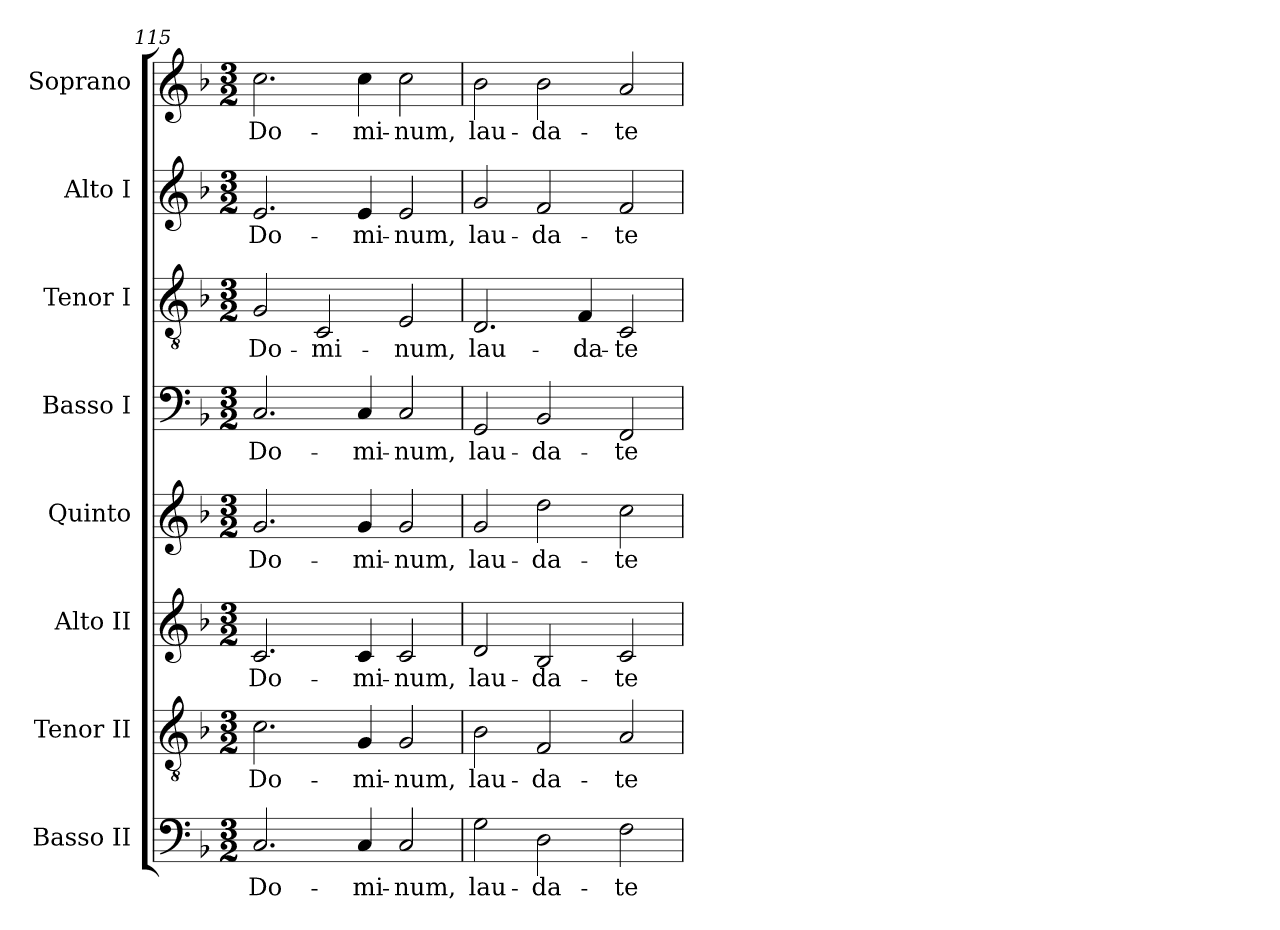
**kern	**text	**kern	**text	**kern	**text	**kern	**text	**kern	**text	**kern	**text	**kern	**text	**kern	**text
*part8	*part8	*part7	*part7	*part6	*part6	*part5	*part5	*part4	*part4	*part3	*part3	*part2	*part2	*part1	*part1
*staff8	*staff8	*staff7	*staff7	*staff6	*staff6	*staff5	*staff5	*staff4	*staff4	*staff3	*staff3	*staff2	*staff2	*staff1	*staff1
*I"Basso II	*	*I"Tenor II	*	*I"Alto II	*	*I"Quinto	*	*I"Basso I	*	*I"Tenor I	*	*I"Alto I	*	*I"Soprano	*
*I'B. 2	*	*I'T. 2	*	*I'A. 2	*	*I'Q.	*	*I'B. 1	*	*I'T. 1	*	*I'A. 1	*	*I'S.	*
!!LO:PB:g=z
*clefF4	*	*clefGv2	*	*clefG2	*	*clefG2	*	*clefF4	*	*clefGv2	*	*clefG2	*	*clefG2	*
*	*	*ITrd7c12	*	*	*	*	*	*	*	*ITrd7c12	*	*	*	*	*
*k[b-]	*	*k[b-]	*	*k[b-]	*	*k[b-]	*	*k[b-]	*	*k[b-]	*	*k[b-]	*	*k[b-]	*
*F:	*	*F:	*	*F:	*	*F:	*	*F:	*	*F:	*	*F:	*	*F:	*
*M3/2	*	*M3/2	*	*M3/2	*	*M3/2	*	*M3/2	*	*M3/2	*	*M3/2	*	*M3/2	*
=115	=115	=115	=115	=115	=115	=115	=115	=115	=115	=115	=115	=115	=115	=115	=115
!	!LO:LY:b:color=#000000	!	!	!	!	!	!	!	!	!	!	!	!	!	!
!	!	!	!LO:LY:b:color=#000000	!	!	!	!	!	!	!	!	!	!	!	!
!	!	!	!	!	!LO:LY:b:color=#000000	!	!	!	!	!	!	!	!	!	!
!	!	!	!	!	!	!	!LO:LY:b:color=#000000	!	!	!	!	!	!	!	!
!	!	!	!	!	!	!	!	!	!LO:LY:b:color=#000000	!	!	!	!	!	!
!	!	!	!	!	!	!	!	!	!	!	!LO:LY:b:color=#000000	!	!	!	!
!	!	!	!	!	!	!	!	!	!	!	!	!	!LO:LY:b:color=#000000	!	!
!	!	!	!	!	!	!	!	!	!	!	!	!	!	!	!LO:LY:b:color=#000000
2.Ci/	Do-	2.Ci\	Do-	2.ci/	Do-	2.gi/	Do-	2.Ci/	Do-	2GGi/	Do-	2.ei/	Do-	2.cci\	Do-
!	!	!	!	!	!	!	!	!	!	!	!LO:LY:b:color=#000000	!	!	!	!
.	.	.	.	.	.	.	.	.	.	2CCi/	-mi-	.	.	.	.
!	!LO:LY:b:color=#000000	!	!	!	!	!	!	!	!	!	!	!	!	!	!
!	!	!	!LO:LY:b:color=#000000	!	!	!	!	!	!	!	!	!	!	!	!
!	!	!	!	!	!LO:LY:b:color=#000000	!	!	!	!	!	!	!	!	!	!
!	!	!	!	!	!	!	!LO:LY:b:color=#000000	!	!	!	!	!	!	!	!
!	!	!	!	!	!	!	!	!	!LO:LY:b:color=#000000	!	!	!	!	!	!
!	!	!	!	!	!	!	!	!	!	!	!	!	!LO:LY:b:color=#000000	!	!
!	!	!	!	!	!	!	!	!	!	!	!	!	!	!	!LO:LY:b:color=#000000
4Ci/	-mi-	4GGi/	-mi-	4ci/	-mi-	4gi/	-mi-	4Ci/	-mi-	.	.	4ei/	-mi-	4cci\	-mi-
!	!LO:LY:b:color=#000000	!	!	!	!	!	!	!	!	!	!	!	!	!	!
!	!	!	!LO:LY:b:color=#000000	!	!	!	!	!	!	!	!	!	!	!	!
!	!	!	!	!	!LO:LY:b:color=#000000	!	!	!	!	!	!	!	!	!	!
!	!	!	!	!	!	!	!LO:LY:b:color=#000000	!	!	!	!	!	!	!	!
!	!	!	!	!	!	!	!	!	!LO:LY:b:color=#000000	!	!	!	!	!	!
!	!	!	!	!	!	!	!	!	!	!	!LO:LY:b:color=#000000	!	!	!	!
!	!	!	!	!	!	!	!	!	!	!	!	!	!LO:LY:b:color=#000000	!	!
!	!	!	!	!	!	!	!	!	!	!	!	!	!	!	!LO:LY:b:color=#000000
2Ci/	-num,	2GGi/	-num,	2ci/	-num,	2gi/	-num,	2Ci/	-num,	2EEi/	-num,	2ei/	-num,	2cci\	-num,
=116	=116	=116	=116	=116	=116	=116	=116	=116	=116	=116	=116	=116	=116	=116	=116
!	!LO:LY:b:color=#000000	!	!	!	!	!	!	!	!	!	!	!	!	!	!
!	!	!	!LO:LY:b:color=#000000	!	!	!	!	!	!	!	!	!	!	!	!
!	!	!	!	!	!LO:LY:b:color=#000000	!	!	!	!	!	!	!	!	!	!
!	!	!	!	!	!	!	!LO:LY:b:color=#000000	!	!	!	!	!	!	!	!
!	!	!	!	!	!	!	!	!	!LO:LY:b:color=#000000	!	!	!	!	!	!
!	!	!	!	!	!	!	!	!	!	!	!LO:LY:b:color=#000000	!	!	!	!
!	!	!	!	!	!	!	!	!	!	!	!	!	!LO:LY:b:color=#000000	!	!
!	!	!	!	!	!	!	!	!	!	!	!	!	!	!	!LO:LY:b:color=#000000
2Gi\	lau-	2BB-i\	lau-	2di/	lau-	2gi/	lau-	2GGi/	lau-	2.DDi/	lau-	2gi/	lau-	2b-i\	lau-
!	!LO:LY:b:color=#000000	!	!	!	!	!	!	!	!	!	!	!	!	!	!
!	!	!	!LO:LY:b:color=#000000	!	!	!	!	!	!	!	!	!	!	!	!
!	!	!	!	!	!LO:LY:b:color=#000000	!	!	!	!	!	!	!	!	!	!
!	!	!	!	!	!	!	!LO:LY:b:color=#000000	!	!	!	!	!	!	!	!
!	!	!	!	!	!	!	!	!	!LO:LY:b:color=#000000	!	!	!	!	!	!
!	!	!	!	!	!	!	!	!	!	!	!	!	!LO:LY:b:color=#000000	!	!
!	!	!	!	!	!	!	!	!	!	!	!	!	!	!	!LO:LY:b:color=#000000
2Di\	-da-	2FFi/	-da-	2B-i/	-da-	2ddi\	-da-	2BB-i/	-da-	.	.	2fi/	-da-	2b-i\	-da-
!	!	!	!	!	!	!	!	!	!	!	!LO:LY:b:color=#000000	!	!	!	!
.	.	.	.	.	.	.	.	.	.	4FFi/	-da-	.	.	.	.
!	!LO:LY:b:color=#000000	!	!	!	!	!	!	!	!	!	!	!	!	!	!
!	!	!	!LO:LY:b:color=#000000	!	!	!	!	!	!	!	!	!	!	!	!
!	!	!	!	!	!LO:LY:b:color=#000000	!	!	!	!	!	!	!	!	!	!
!	!	!	!	!	!	!	!LO:LY:b:color=#000000	!	!	!	!	!	!	!	!
!	!	!	!	!	!	!	!	!	!LO:LY:b:color=#000000	!	!	!	!	!	!
!	!	!	!	!	!	!	!	!	!	!	!LO:LY:b:color=#000000	!	!	!	!
!	!	!	!	!	!	!	!	!	!	!	!	!	!LO:LY:b:color=#000000	!	!
!	!	!	!	!	!	!	!	!	!	!	!	!	!	!	!LO:LY:b:color=#000000
2Fi\	-te	2AAi/	-te	2ci/	-te	2cci\	-te	2FFi/	-te	2CCi/	-te	2fi/	-te	2ai/	-te
=	=	=	=	=	=	=	=	=	=	=	=	=	=	=	=
*-	*-	*-	*-	*-	*-	*-	*-	*-	*-	*-	*-	*-	*-	*-	*-
